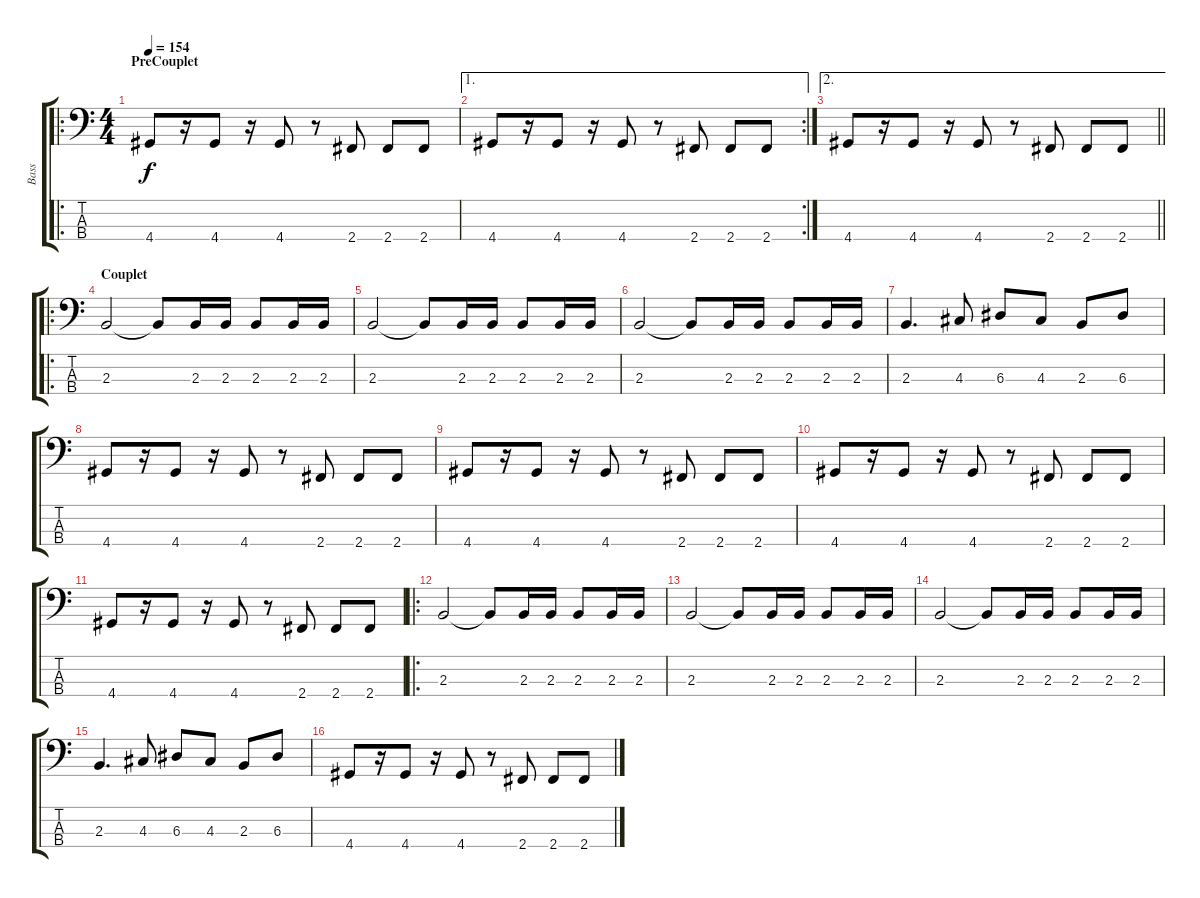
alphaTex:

\track ("Bass" "Bass") {instrument electricbasspick}
\staff {score tabs}
\tuning (G2 D2 A1 E1) {hide}
\ro
\ts (4 4)
\section ("" "PreCouplet")
\tempo 154
\clef f4
\ks c
4.4.8{dy f} r.16 4.4.8 r.16 4.4.8 r.8 2.4.8 2.4.8 2.4.8 |
\ae 1
\rc 2
4.4.8 r.16 4.4.8 r.16 4.4.8 r.8 2.4.8 2.4.8 2.4.8 |
\ae 2
\barLineRight lightlight
4.4.8 r.16 4.4.8 r.16 4.4.8 r.8 2.4.8 2.4.8 2.4.8 |
\ro
\section ("" "Couplet")
2.3.2 2.3{t}.8 2.3.16 2.3.16 2.3.8 2.3.16 2.3.16 |
2.3.2 2.3{t}.8 2.3.16 2.3.16 2.3.8 2.3.16 2.3.16 |
2.3.2 2.3{t}.8 2.3.16 2.3.16 2.3.8 2.3.16 2.3.16 |
2.3.4{d} 4.3.8 6.3.8 4.3.8 2.3.8 6.3.8 |
4.4.8 r.16 4.4.8 r.16 4.4.8 r.8 2.4.8 2.4.8 2.4.8 |
4.4.8 r.16 4.4.8 r.16 4.4.8 r.8 2.4.8 2.4.8 2.4.8 |
4.4.8 r.16 4.4.8 r.16 4.4.8 r.8 2.4.8 2.4.8 2.4.8 |
4.4.8 r.16 4.4.8 r.16 4.4.8 r.8 2.4.8 2.4.8 2.4.8 |
\ro
2.3.2 2.3{t}.8 2.3.16 2.3.16 2.3.8 2.3.16 2.3.16 |
2.3.2 2.3{t}.8 2.3.16 2.3.16 2.3.8 2.3.16 2.3.16 |
2.3.2 2.3{t}.8 2.3.16 2.3.16 2.3.8 2.3.16 2.3.16 |
2.3.4{d} 4.3.8 6.3.8 4.3.8 2.3.8 6.3.8 |
4.4.8 r.16 4.4.8 r.16 4.4.8 r.8 2.4.8 2.4.8 2.4.8
